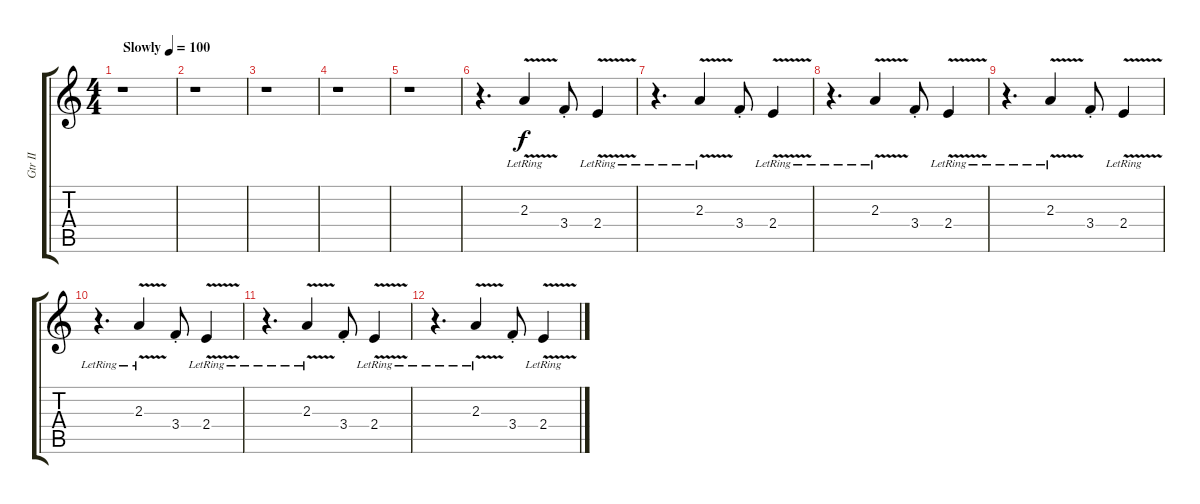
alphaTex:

\track ("Gtr II" "Gtr II") {instrument overdrivenguitar}
\staff {score tabs}
\tuning (E4 B3 G3 D3 A2 E2) {hide}
\ts (4 4)
\tempo (100 "Slowly")
\clef g2
\ks c
r.1{dy f instrument overdrivenguitar} |
r.1 |
r.1 |
r.1 |
r.1 |
r.4{d} 2.3{v lr}.4 3.4{st}.8 2.4{v lr}.4 |
r.4{d} 2.3{v lr}.4 3.4{st}.8 2.4{v lr}.4 |
r.4{d} 2.3{v lr}.4 3.4{st}.8 2.4{v lr}.4 |
r.4{d} 2.3{v lr}.4 3.4{st}.8 2.4{v lr}.4 |
r.4{d} 2.3{v lr}.4 3.4{st}.8 2.4{v lr}.4 |
r.4{d} 2.3{v lr}.4 3.4{st}.8 2.4{v lr}.4 |
r.4{d} 2.3{v lr}.4 3.4{st}.8 2.4{v lr}.4
